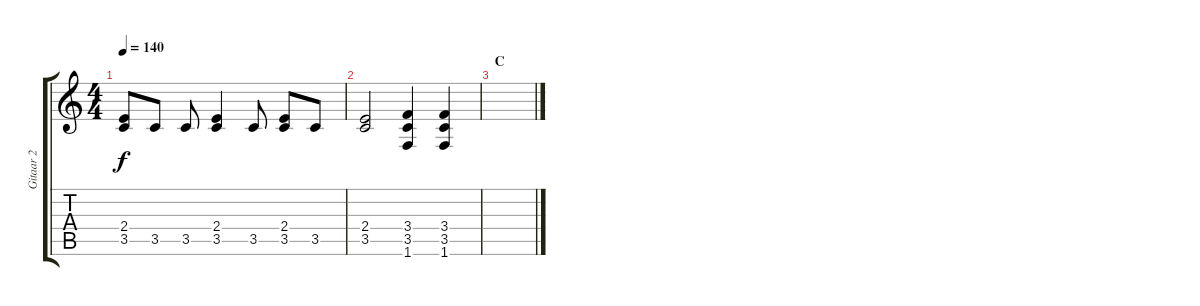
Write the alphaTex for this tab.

\track ("Gitaar 2" "Gitaar 2") {instrument overdrivenguitar}
\staff {score tabs}
\tuning (E4 B3 G3 D3 A2 E2) {hide}
\ts (4 4)
\tempo 140
\clef g2
\ks c
(2.4 3.5).8{dy f} 3.5.8 3.5.8 (2.4 3.5).4 3.5.8 (2.4 3.5).8 3.5.8 |
(2.4 3.5).2 (3.4 3.5 1.6).4 (3.4 3.5 1.6).4 |
\section ("" "C")
